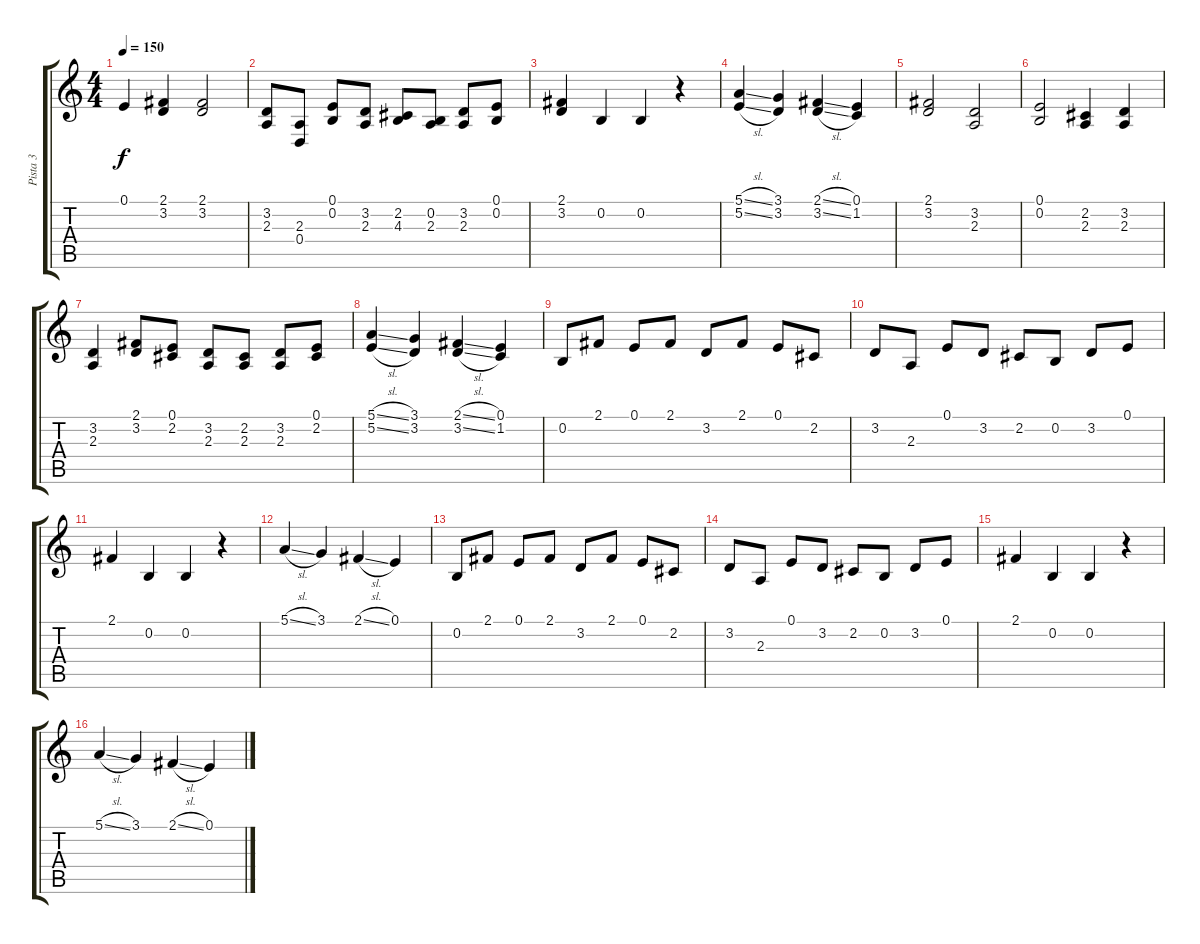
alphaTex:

\track ("Pista 3" "Pista 3") {instrument trombone}
\staff {score tabs}
\tuning (E4 B3 G3 D3 A2 E2) {hide}
\ts (4 4)
\tempo 150
\clef g2
\ks c
0.1.4{dy f} (2.1 3.2).4 (2.1 3.2).2 |
(3.2 2.3).8 (2.3 0.4).8 (0.1 0.2).8 (3.2 2.3).8 (2.2 4.3).8 (0.2 2.3).8 (3.2 2.3).8 (0.1 0.2).8 |
(2.1 3.2).4 0.2.4 0.2.4 r.4 |
(5.1{sl} 5.2{sl}).4 (3.1 3.2).4 (2.1{sl} 3.2{sl}).4 (0.1 1.2).4 |
(2.1 3.2).2 (3.2 2.3).2 |
(0.1 0.2).2 (2.2 2.3).4 (3.2 2.3).4 |
(3.2 2.3).4 (2.1 3.2).8 (0.1 2.2).8 (3.2 2.3).8 (2.2 2.3).8 (3.2 2.3).8 (0.1 2.2).8 |
(5.1{sl} 5.2{sl}).4 (3.1 3.2).4 (2.1{sl} 3.2{sl}).4 (0.1 1.2).4 |
0.2.8 2.1.8 0.1.8 2.1.8 3.2.8 2.1.8 0.1.8 2.2.8 |
3.2.8 2.3.8 0.1.8 3.2.8 2.2.8 0.2.8 3.2.8 0.1.8 |
2.1.4 0.2.4 0.2.4 r.4 |
5.1{sl}.4 3.1.4 2.1{sl}.4 0.1.4 |
0.2.8 2.1.8 0.1.8 2.1.8 3.2.8 2.1.8 0.1.8 2.2.8 |
3.2.8 2.3.8 0.1.8 3.2.8 2.2.8 0.2.8 3.2.8 0.1.8 |
2.1.4 0.2.4 0.2.4 r.4 |
5.1{sl}.4 3.1.4 2.1{sl}.4 0.1.4
